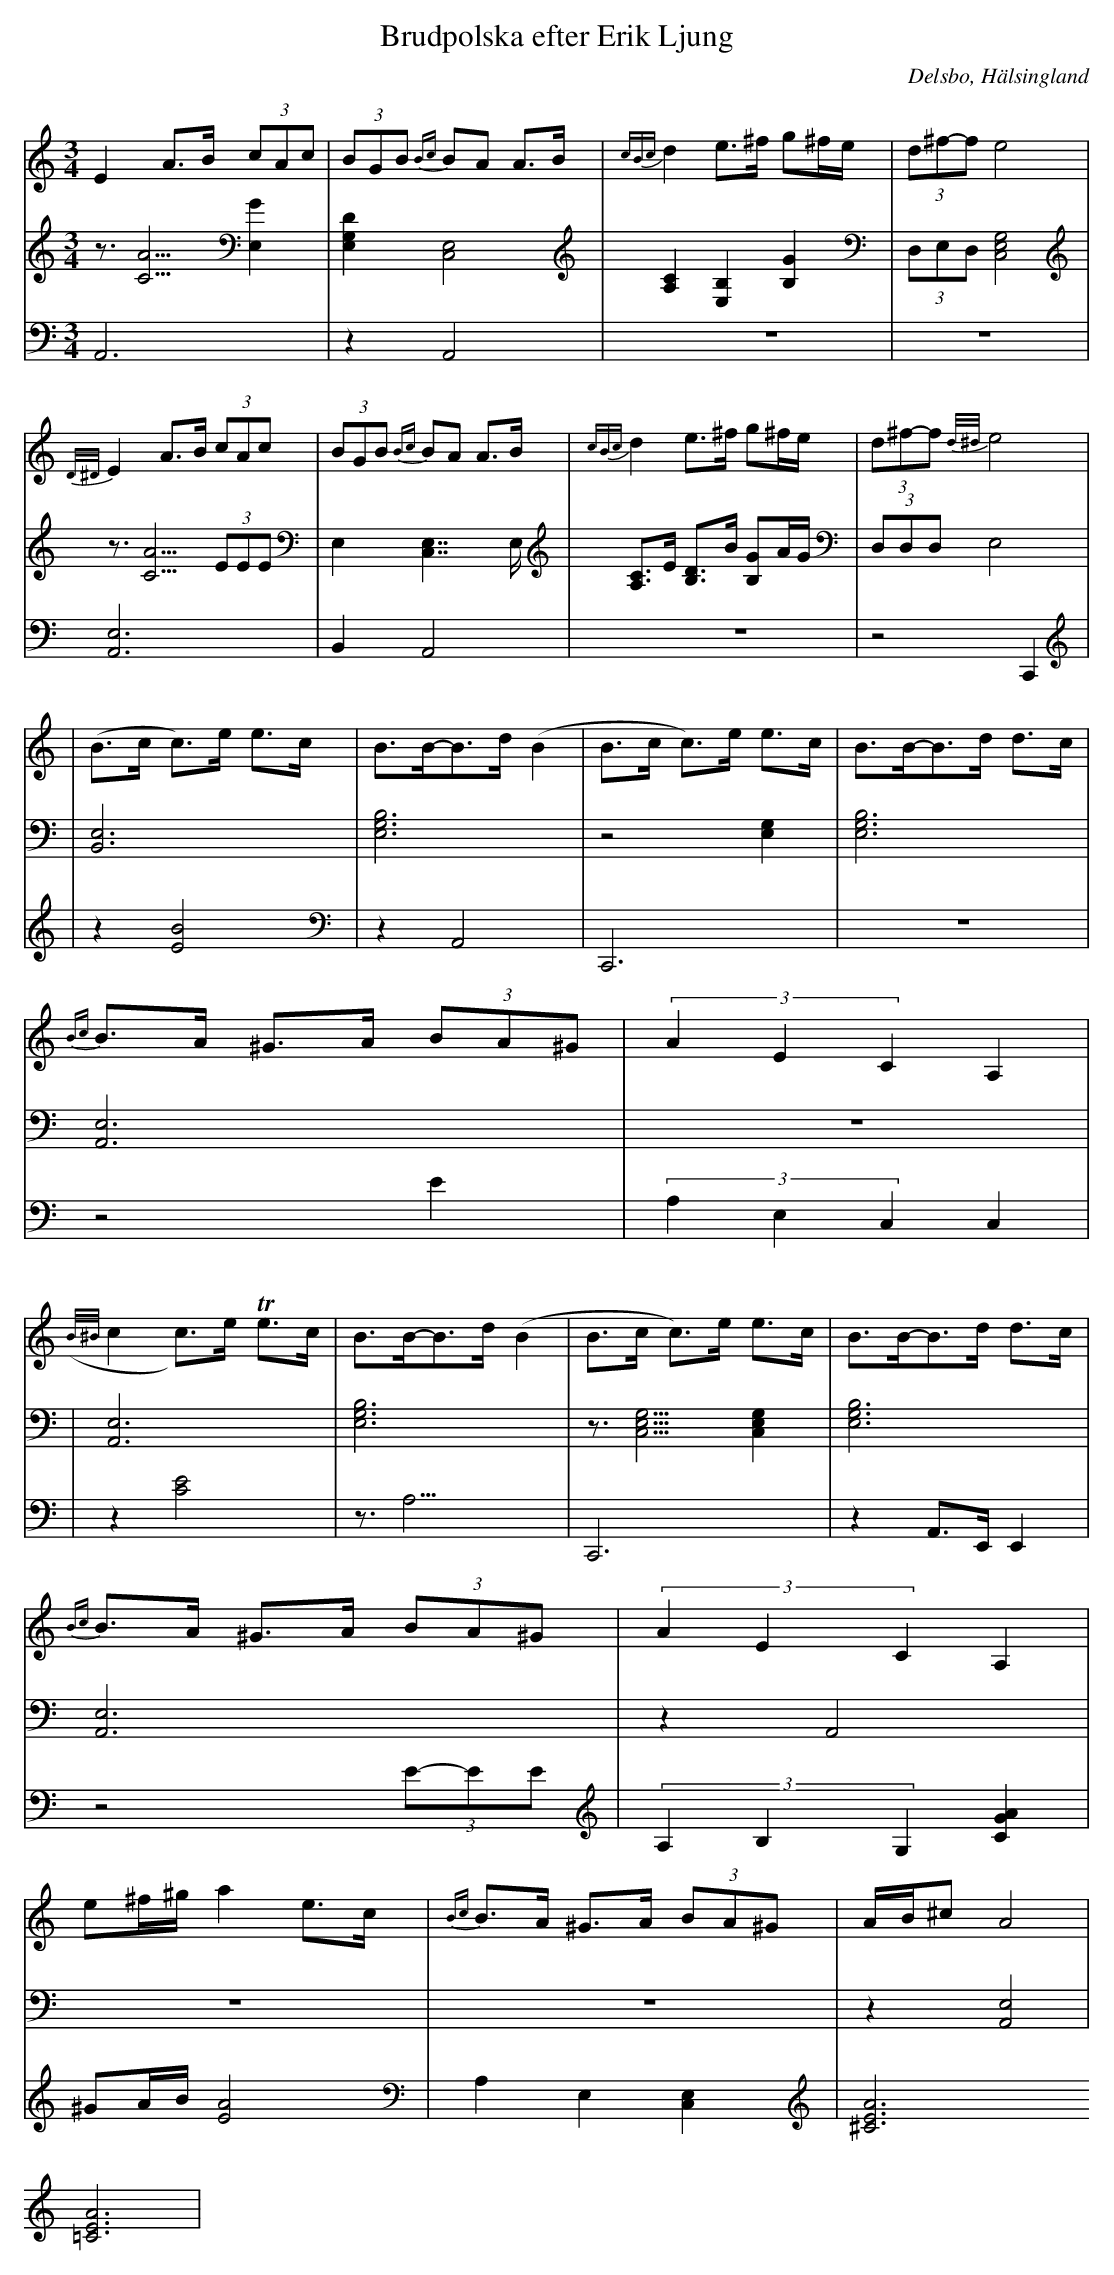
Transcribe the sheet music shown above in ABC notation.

X:1
T: Brudpolska efter Erik Ljung
Q: 105
O: Delsbo, Hälsingland
M: 3/4
L: 1/8
K: Am
V:1
V:2
V:3 =Merge
V:1
E2 A>B (3cAc| (3BGB {Bc}BA A>B|{cBc}d2 e>^f g^f/e/|(3d^f-f e4 |
{D/^D/}E2 A>B (3cAc| (3BGB {Bc}BA A>B|{cBc}d2 e>^f g^f/e/|(3d^f-f {d/^d/}e4 |
|(B>c c)>e e>c|B>B-B>d (B2|B>c c)>e e>c|B>B-B>d d>c|
{Bc}B>A ^G>A (3BA^G|(3A2E2C2 A,2|
({B/^B/}c2 c)>e Te>c|B>B-B>d (B2|B>c c)>e e>c|B>B-B>d d>c|
{Bc}B>A ^G>A (3BA^G|(3A2E2C2 A,2|
e^f/^g/ a2 e>c|{Bc}B>A ^G>A (3BA^G|A/B/^c A4|
V:2
z3/2[A5/2C5/2] [E,2G2]|[D2E,2G,2] [C,4E,4]|[A,2C2] [E,2B,2] [B,2G2]|(3D,E,D, [E,4G,4C,4]|
z3/2 [A5/2C5/2] (3EEE|E,2 [C,7/2E,7/2]E,/|[A,C]>E [B,D]>B [B,G]A/G/|(3D,D,D, [E,4]|
|[B,,6E,6]|[E,6G,6B,6]|z4[G,2E,2]|[E,6G,6B,6]|
[A,,6E,6]|z6|
|[A,,6E,6]|[E,6G,6B,6]|z3/2[E,5/2G,5/2C,5/2] [E,2G,2C,2]|[E,6G,6B,6]|
[A,,6E,6]|z2 A,,4|
z6|z6|z2 [A,,4E,4]|
V:3
A,,6|z2 A,,4|z6|z6|
[A,,6E,6]|B,,2 A,,4|z6|z4  C,,2|
|z2 [B4E4]|z2 A,,4|C,,6|z6|
z4 E2|(3A,2E,2C,2 [C,2]|
|z2 [C4E4]|z3<A,3|C,,6|z2 A,,>E,, E,,2|
z4 (3E-EE|(3A,2B,2G,2 [G2A2C2]|
^GA/B/ [A4E4]|A,2 E,2 [C,2E,2]|[A6^C6E6] [A6=C6E6]|
